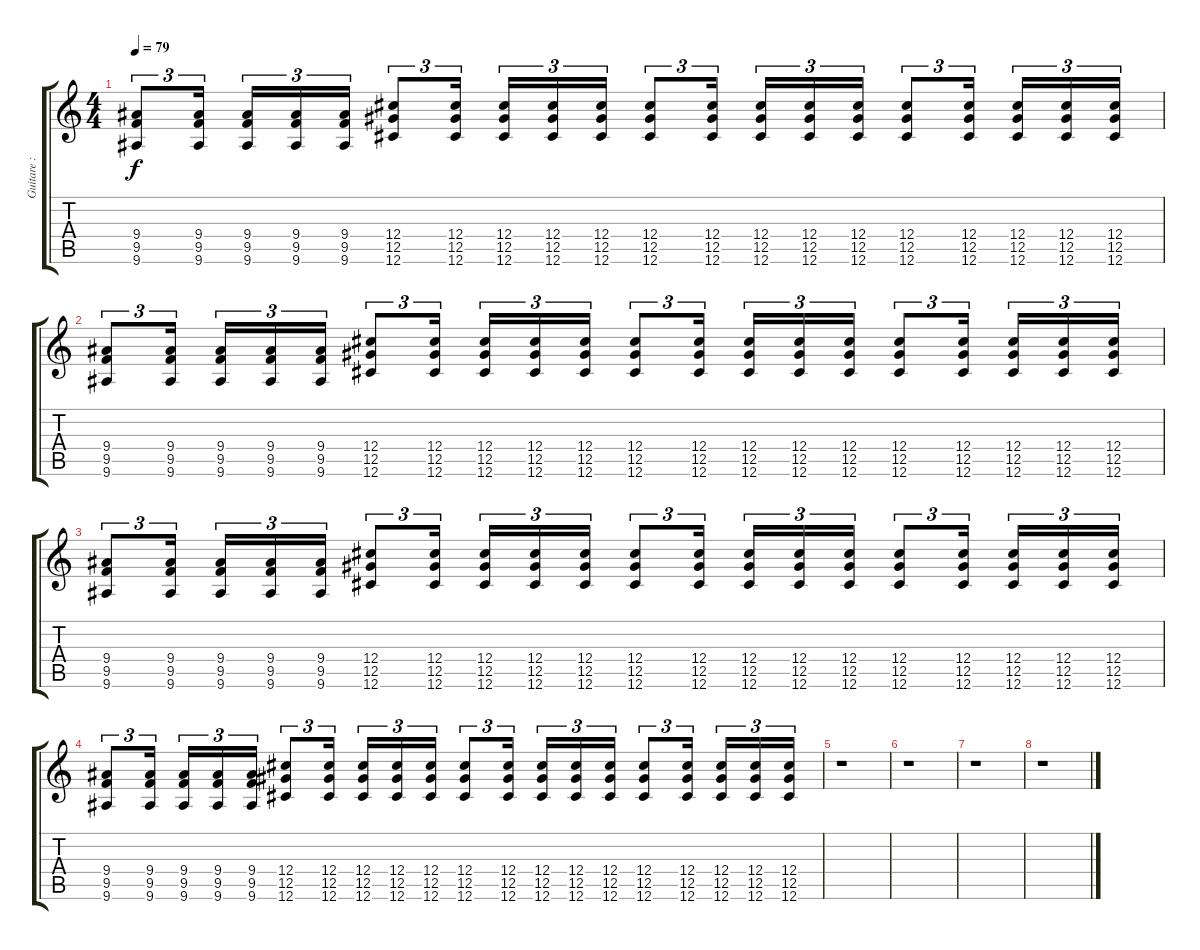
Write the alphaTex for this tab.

\track ("Guitare : Gros Sons" "Guitare : ") {instrument distortionguitar}
\staff {score tabs}
\tuning (Eb4 Bb3 Gb3 Db3 Ab2 Db2) {hide}
\ts (4 4)
\tempo 79
\clef g2
\ks c
(9.4 9.5 9.6).8{tu (3 2) dy f} (9.4 9.5 9.6).16{tu (3 2)} (9.4 9.5 9.6).16{tu (3 2)} (9.4 9.5 9.6).16{tu (3 2)} (9.4 9.5 9.6).16{tu (3 2)} (12.4 12.5 12.6).8{tu (3 2)} (12.4 12.5 12.6).16{tu (3 2)} (12.4 12.5 12.6).16{tu (3 2)} (12.4 12.5 12.6).16{tu (3 2)} (12.4 12.5 12.6).16{tu (3 2)} (12.4 12.5 12.6).8{tu (3 2)} (12.4 12.5 12.6).16{tu (3 2)} (12.4 12.5 12.6).16{tu (3 2)} (12.4 12.5 12.6).16{tu (3 2)} (12.4 12.5 12.6).16{tu (3 2)} (12.4 12.5 12.6).8{tu (3 2)} (12.4 12.5 12.6).16{tu (3 2)} (12.4 12.5 12.6).16{tu (3 2)} (12.4 12.5 12.6).16{tu (3 2)} (12.4 12.5 12.6).16{tu (3 2)} |
(9.4 9.5 9.6).8{tu (3 2)} (9.4 9.5 9.6).16{tu (3 2)} (9.4 9.5 9.6).16{tu (3 2)} (9.4 9.5 9.6).16{tu (3 2)} (9.4 9.5 9.6).16{tu (3 2)} (12.4 12.5 12.6).8{tu (3 2)} (12.4 12.5 12.6).16{tu (3 2)} (12.4 12.5 12.6).16{tu (3 2)} (12.4 12.5 12.6).16{tu (3 2)} (12.4 12.5 12.6).16{tu (3 2)} (12.4 12.5 12.6).8{tu (3 2)} (12.4 12.5 12.6).16{tu (3 2)} (12.4 12.5 12.6).16{tu (3 2)} (12.4 12.5 12.6).16{tu (3 2)} (12.4 12.5 12.6).16{tu (3 2)} (12.4 12.5 12.6).8{tu (3 2)} (12.4 12.5 12.6).16{tu (3 2)} (12.4 12.5 12.6).16{tu (3 2)} (12.4 12.5 12.6).16{tu (3 2)} (12.4 12.5 12.6).16{tu (3 2)} |
(9.4 9.5 9.6).8{tu (3 2)} (9.4 9.5 9.6).16{tu (3 2)} (9.4 9.5 9.6).16{tu (3 2)} (9.4 9.5 9.6).16{tu (3 2)} (9.4 9.5 9.6).16{tu (3 2)} (12.4 12.5 12.6).8{tu (3 2)} (12.4 12.5 12.6).16{tu (3 2)} (12.4 12.5 12.6).16{tu (3 2)} (12.4 12.5 12.6).16{tu (3 2)} (12.4 12.5 12.6).16{tu (3 2)} (12.4 12.5 12.6).8{tu (3 2)} (12.4 12.5 12.6).16{tu (3 2)} (12.4 12.5 12.6).16{tu (3 2)} (12.4 12.5 12.6).16{tu (3 2)} (12.4 12.5 12.6).16{tu (3 2)} (12.4 12.5 12.6).8{tu (3 2)} (12.4 12.5 12.6).16{tu (3 2)} (12.4 12.5 12.6).16{tu (3 2)} (12.4 12.5 12.6).16{tu (3 2)} (12.4 12.5 12.6).16{tu (3 2)} |
(9.4 9.5 9.6).8{tu (3 2)} (9.4 9.5 9.6).16{tu (3 2)} (9.4 9.5 9.6).16{tu (3 2)} (9.4 9.5 9.6).16{tu (3 2)} (9.4 9.5 9.6).16{tu (3 2)} (12.4 12.5 12.6).8{tu (3 2)} (12.4 12.5 12.6).16{tu (3 2)} (12.4 12.5 12.6).16{tu (3 2)} (12.4 12.5 12.6).16{tu (3 2)} (12.4 12.5 12.6).16{tu (3 2)} (12.4 12.5 12.6).8{tu (3 2)} (12.4 12.5 12.6).16{tu (3 2)} (12.4 12.5 12.6).16{tu (3 2)} (12.4 12.5 12.6).16{tu (3 2)} (12.4 12.5 12.6).16{tu (3 2)} (12.4 12.5 12.6).8{tu (3 2)} (12.4 12.5 12.6).16{tu (3 2)} (12.4 12.5 12.6).16{tu (3 2)} (12.4 12.5 12.6).16{tu (3 2)} (12.4 12.5 12.6).16{tu (3 2)} |
r.1 |
r.1 |
r.1 |
r.1
